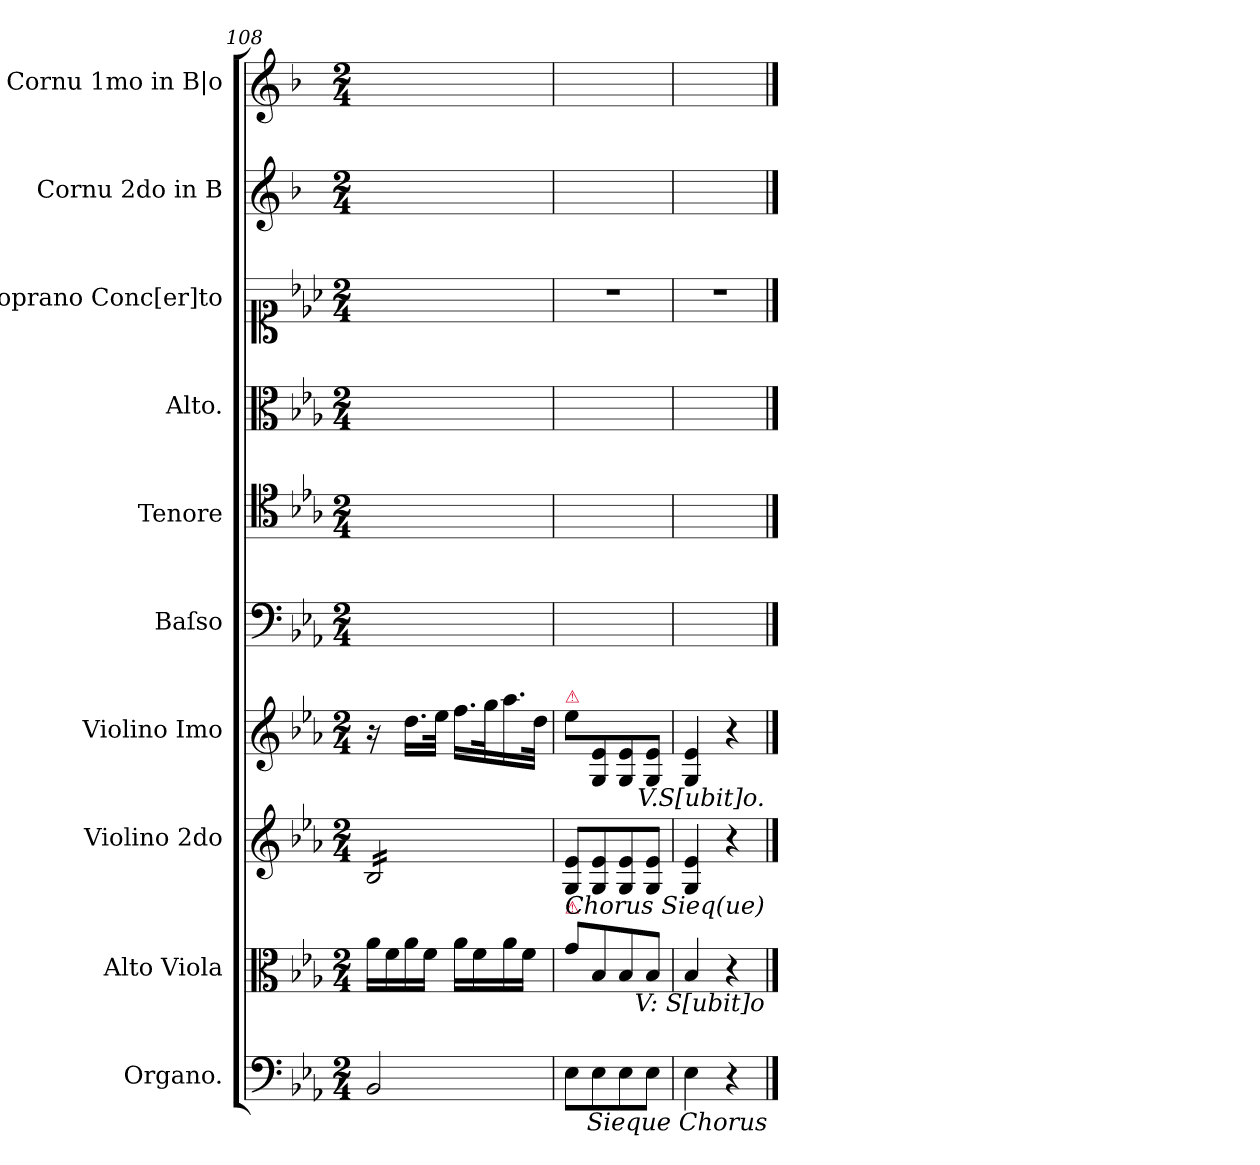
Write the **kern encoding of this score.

**kern	**dynam	**kern	**kern	**kern	**kern	**kern	**kern	**kern	**kern	**kern
*part10	*part10	*part9	*part8	*part7	*part6	*part5	*part4	*part3	*part2	*part1
*staff10	*staff10	*staff9	*staff8	*staff7	*staff6	*staff5	*staff4	*staff3	*staff2	*staff1
*I"Organo.	*	*I"Alto Viola	*I"Violino 2do	*I"Violino Imo	*I"Baſso	*I"Tenore	*I"Alto.	*I"Soprano Conc[er]to	*I"Cornu 2do in B	*I"Cornu 1mo in B|o
*I'org	*	*I'vla	*I'vl 2	*I'vl 1	*I'B	*I'T	*I'A	*I'S	*	*
*clefF4	*	*clefC3	*clefG2	*clefG2	*clefF4	*clefC4	*clefC3	*clefC1	*clefG2	*clefG2
*	*	*	*	*	*	*	*	*	*ITrd1c2	*ITrd1c2
*k[b-e-a-]	*	*k[b-e-a-]	*k[b-e-a-]	*k[b-e-a-]	*k[b-e-a-]	*k[b-e-a-]	*k[b-e-a-]	*k[b-e-a-]	*k[b-e-a-]	*k[b-e-a-]
*E-:	*	*E-:	*E-:	*E-:	*E-:	*E-:	*E-:	*E-:	*E-:	*E-:
*M2/4	*	*M2/4	*M2/4	*M2/4	*M2/4	*M2/4	*M2/4	*M2/4	*M2/4	*M2/4
=108	=108	=108	=108	=108	=108	=108	=108	=108	=108	=108
!	!	!	!	!LO:N:vis=16	!	!	!	!	!	!
*	*	*	*tremolo	*	*	*	*	*	*	*
2BB-/	.	16a-\LL	16B-/LL	8r	2ryy	2ryy	2ryy	2ryy	2ryy	2ryy
.	.	16f\	16B-/	.	.	.	.	.	.	.
.	.	16a-\	16B-/	16.dd\LL	.	.	.	.	.	.
.	.	16f\JJ	16B-/	.	.	.	.	.	.	.
.	.	.	.	32ee-\JJk	.	.	.	.	.	.
.	.	16a-\LL	16B-/	16.ff\LL	.	.	.	.	.	.
.	.	16f\	16B-/	.	.	.	.	.	.	.
.	.	.	.	32gg\K	.	.	.	.	.	.
.	.	16a-\	16B-/	16.aa-\	.	.	.	.	.	.
.	.	16f\JJ	16B-/JJ	.	.	.	.	.	.	.
*	*	*	*Xtremolo	*	*	*	*	*	*	*
.	.	.	.	32dd\JJk	.	.	.	.	.	.
=109	=109	=109	=109	=109	=109	=109	=109	=109	=109	=109
!	!	!	!	!LO:TX:a:color=crimson:t=⚠	!	!	!	!	!	!
!	!	!LO:TX:a:color=crimson:t=⚠	!	!	!	!	!	!	!	!
8E-\L	.	8g\L	8G/ 8e-/L	8ee-\L	2ryy	2ryy	2ryy	2r	2ryy	2ryy
!	!LO:DY:b	!	!	!	!	!	!	!	!	!
8E-\	for	8B-/	8G/ 8e-/	8G/ 8e-/	.	.	.	.	.	.
8E-\	.	8B-/	8G/ 8e-/	8G/ 8e-/	.	.	.	.	.	.
8E-\J	.	8B-/J	8G/ 8e-/J	8G/ 8e-/J	.	.	.	.	.	.
=110	=110	=110	=110	=110	=110	=110	=110	=110	=110	=110
4E-\	.	4B-/	4G/ 4e-/	4G/ 4e-/	2ryy	2ryy	2ryy	2r	2ryy	2ryy
4r	.	4r	4r	4r	.	.	.	.	.	.
!	!	!	!	!LO:TX:b:i:t=V.S[ubit]o.	!	!	!	!	!	!
!	!	!	!LO:TX:b:i:t=Chorus Sieq(ue)	!	!	!	!	!	!	!
!	!	!LO:TX:b:i:t=V&colon; S[ubit]o	!	!	!	!	!	!	!	!
!LO:TX:b:i:t=Sieque Chorus	!	!	!	!	!	!	!	!	!	!
==	==	==	==	==	==	==	==	==	==	==
*-	*-	*-	*-	*-	*-	*-	*-	*-	*-	*-
